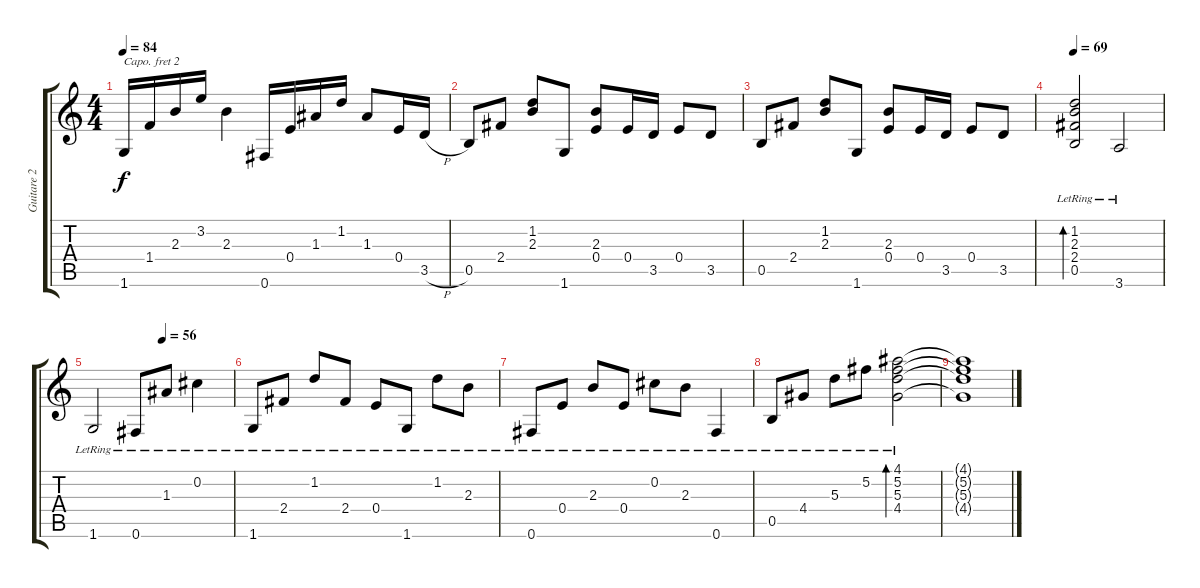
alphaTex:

\track ("Guitare 2" "Guitare 2") {instrument acousticguitarsteel}
\staff {score tabs}
\capo 2
\tuning (E4 B3 G3 D3 A2 E2) {hide}
\ts (4 4)
\tempo 84
\clef g2
\ks c
1.6.16{dy f} 1.4.16 2.3.16 3.2.16 2.3.4 0.6.16 0.4.16 1.3.16 1.2.16 1.3.8 0.4.16 3.5{h}.16 |
0.5.8 2.4.8 (1.2 2.3).8 1.6.8 (2.3 0.4).8 0.4.16 3.5.16 0.4.8 3.5.8 |
0.5.8 2.4.8 (1.2 2.3).8 1.6.8 (2.3 0.4).8 0.4.16 3.5.16 0.4.8 3.5.8 |
\tempo 69
(1.2{lr} 2.3{lr} 2.4{lr} 0.5{lr}).2{bd 60} 3.6{lr}.2 |
\tempo (56 0.5)
1.6{lr}.2 0.6{lr}.8 1.3{lr}.8 0.2{lr}.4 |
1.6{lr}.8 2.4{lr}.8 1.2{lr}.8 2.4{lr}.8 0.4{lr}.8 1.6{lr}.8 1.2{lr}.8 2.3{lr}.8 |
0.6{lr}.8 0.4{lr}.8 2.3{lr}.8 0.4{lr}.8 0.2{lr}.8 2.3{lr}.8 0.6{lr}.4 |
0.5{lr}.8 4.4{lr}.8 5.3{lr}.8 5.2{lr}.8 (4.1{lr} 5.2{lr} 5.3{lr} 4.4{lr}).2{bd 60} |
(4.1{t} 5.2{t} 5.3{t} 4.4{t}).1
